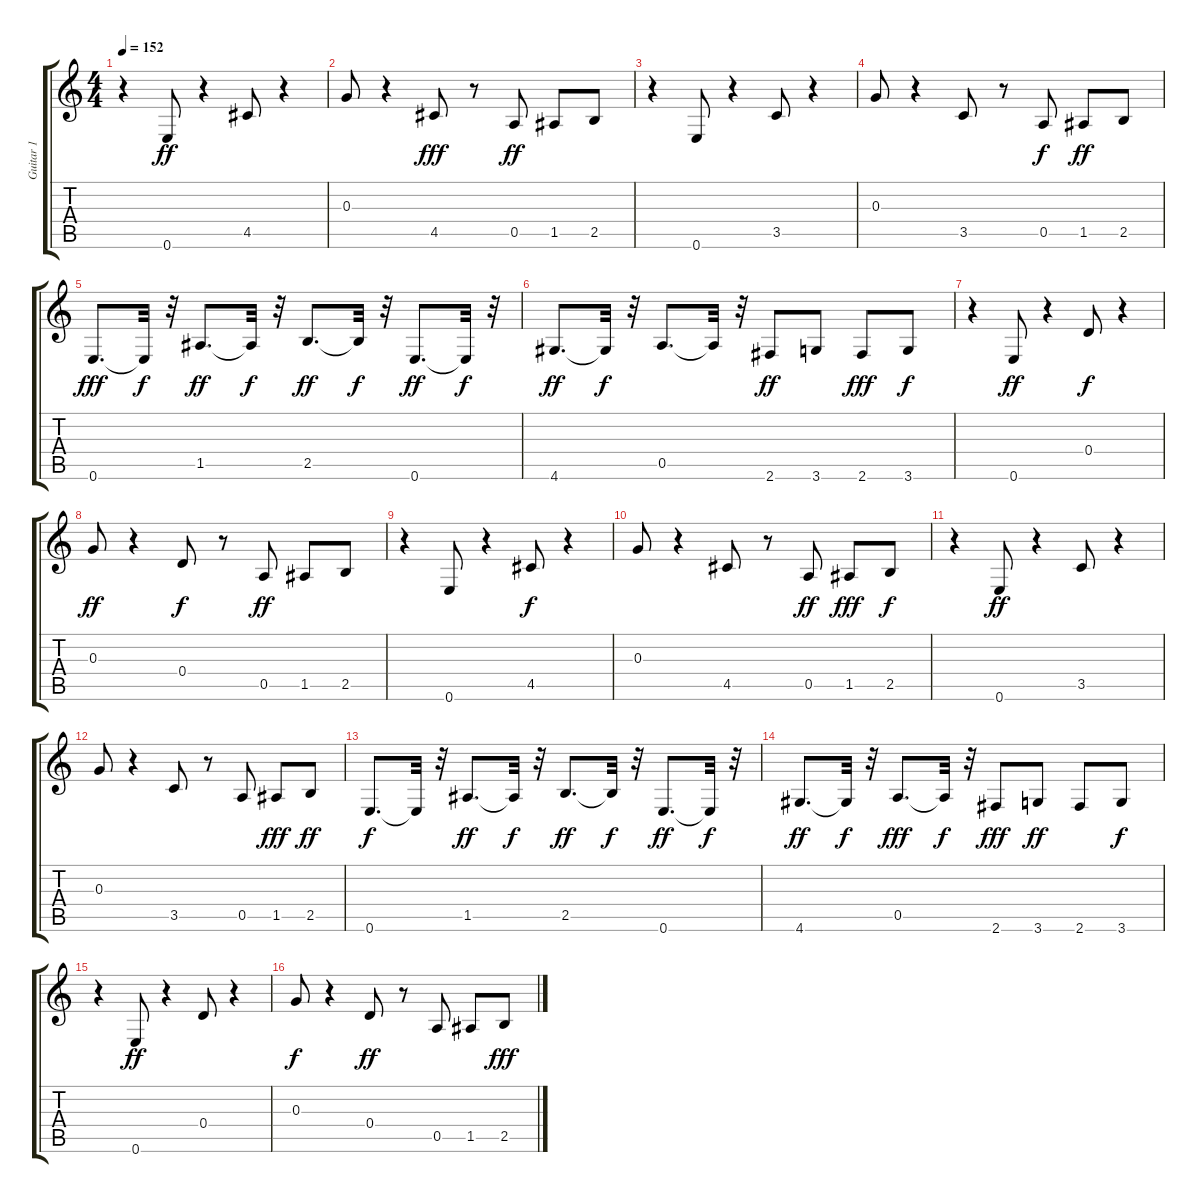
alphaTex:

\track ("Guitar 1" "Guitar 1") {instrument electricguitarclean}
\staff {score tabs}
\tuning (E4 B3 G3 D3 A2 E2) {hide}
\ts (4 4)
\tempo 152
\clef g2
\ks c
r.4{dy fff} 0.6.8{dy ff} r.4 4.5.8 r.4 |
0.3.8 r.4 4.5.8{dy fff} r.8 0.5.8{dy ff} 1.5.8 2.5.8 |
r.4 0.6.8 r.4 3.5.8 r.4 |
0.3.8 r.4 3.5.8 r.8 0.5.8{dy f} 1.5.8{dy ff} 2.5.8 |
0.6.8{d dy fff} 0.6{t}.32{dy f} r.32 1.5.8{d dy ff} 1.5{t}.32{dy f} r.32 2.5.8{d dy ff} 2.5{t}.32{dy f} r.32 0.6.8{d dy ff} 0.6{t}.32{dy f} r.32 |
4.6.8{d dy ff} 4.6{t}.32{dy f} r.32 0.5.8{d} 0.5{t}.32 r.32 2.6.8{dy ff} 3.6.8 2.6.8{dy fff} 3.6.8{dy f} |
r.4 0.6.8{dy ff} r.4 0.4.8{dy f} r.4 |
0.3.8{dy ff} r.4 0.4.8{dy f} r.8 0.5.8{dy ff} 1.5.8 2.5.8 |
r.4 0.6.8 r.4 4.5.8{dy f} r.4 |
0.3.8 r.4 4.5.8 r.8 0.5.8{dy ff} 1.5.8{dy fff} 2.5.8{dy f} |
r.4 0.6.8{dy ff} r.4 3.5.8 r.4 |
0.3.8 r.4 3.5.8 r.8 0.5.8 1.5.8{dy fff} 2.5.8{dy ff} |
0.6.8{d dy f} 0.6{t}.32 r.32 1.5.8{d dy ff} 1.5{t}.32{dy f} r.32 2.5.8{d dy ff} 2.5{t}.32{dy f} r.32 0.6.8{d dy ff} 0.6{t}.32{dy f} r.32 |
4.6.8{d dy ff} 4.6{t}.32{dy f} r.32 0.5.8{d dy fff} 0.5{t}.32{dy f} r.32 2.6.8{dy fff} 3.6.8{dy ff} 2.6.8 3.6.8{dy f} |
r.4 0.6.8{dy ff} r.4 0.4.8 r.4 |
0.3.8{dy f} r.4 0.4.8{dy ff} r.8 0.5.8 1.5.8 2.5.8{dy fff}
